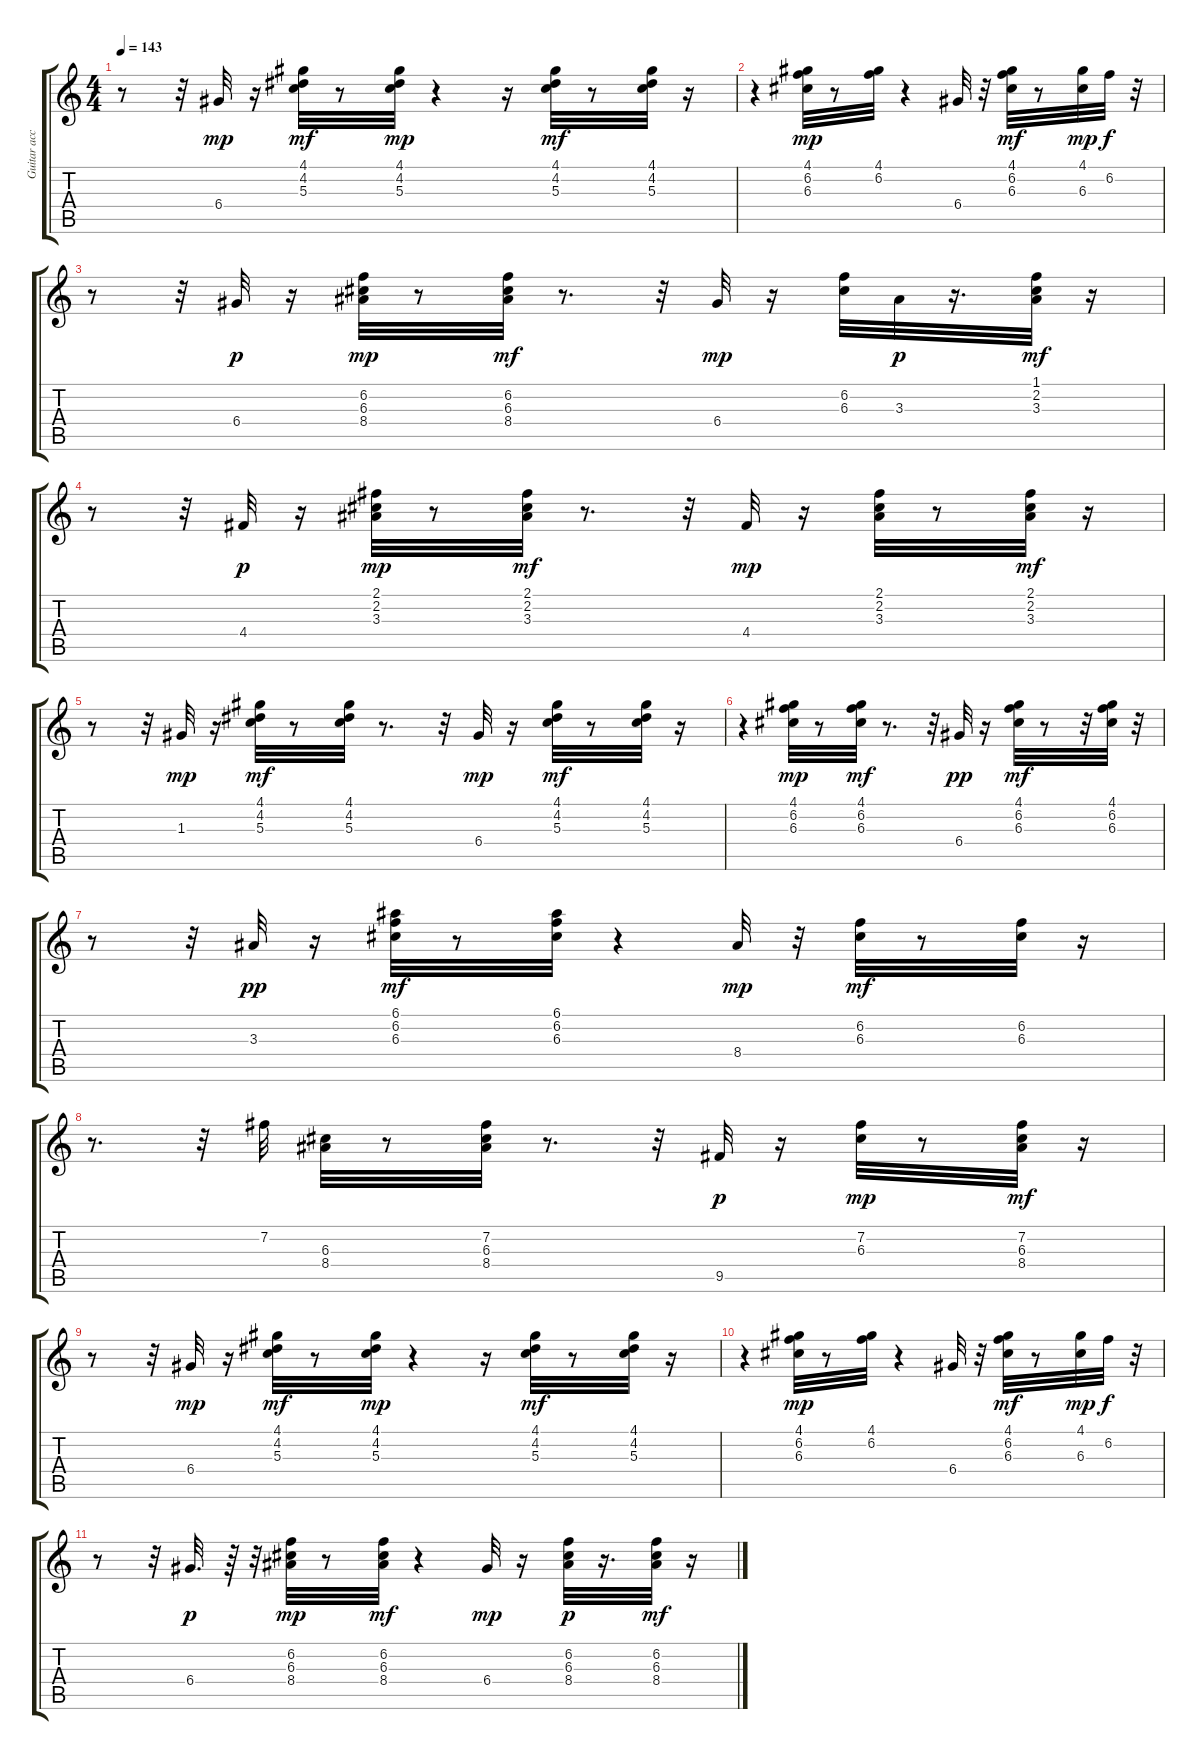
\track ("Guitar acc" "Guitar acc") {instrument acousticguitarnylon}
\staff {score tabs}
\tuning (E4 B3 G3 D3 A2 E2) {hide}
\ts (4 4)
\tempo 143
\clef g2
\ks c
r.8{dy mf} r.32 6.4.32{dy mp} r.16 (4.1 4.2 5.3).32{dy mf} r.8 (4.1 4.2 5.3).32{dy mp} r.4 r.16 (4.1 4.2 5.3).32{dy mf} r.8 (4.1 4.2 5.3).32 r.16 |
r.4 (4.1 6.2 6.3).32{dy mp} r.8 (4.1 6.2).32 r.4 6.4.32 r.32 (4.1 6.2 6.3).32{dy mf} r.8 (4.1 6.3).32{dy mp} 6.2.32{dy f} r.32 |
r.8 r.32 6.4.32{dy p} r.16 (6.2 6.3 8.4).32{dy mp} r.8 (6.2 6.3 8.4).32{dy mf} r.8{d} r.32 6.4.32{dy mp} r.16 (6.2 6.3).32 3.3.32{dy p} r.16{d} (1.1 2.2 3.3).32{dy mf} r.16 |
r.8 r.32 4.4.32{dy p} r.16 (2.1 2.2 3.3).32{dy mp} r.8 (2.1 2.2 3.3).32{dy mf} r.8{d} r.32 4.4.32{dy mp} r.16 (2.1 2.2 3.3).32 r.8 (2.1 2.2 3.3).32{dy mf} r.16 |
r.8 r.32 1.3.32{dy mp} r.16 (4.1 4.2 5.3).32{dy mf} r.8 (4.1 4.2 5.3).32 r.8{d} r.32 6.4.32{dy mp} r.16 (4.1 4.2 5.3).32{dy mf} r.8 (4.1 4.2 5.3).32 r.16 |
r.4 (4.1 6.2 6.3).32{dy mp} r.8 (4.1 6.2 6.3).32{dy mf} r.8{d} r.32 6.4.32{dy pp} r.16 (4.1 6.2 6.3).32{dy mf} r.8 r.32 (4.1 6.2 6.3).32 r.32 |
r.8 r.32 3.3.32{dy pp} r.16 (6.1 6.2 6.3).32{dy mf} r.8 (6.1 6.2 6.3).32 r.4 8.4.32{dy mp} r.32 (6.2 6.3).32{dy mf} r.8 (6.2 6.3).32 r.16 |
r.8{d} r.32 7.2.32 (6.3 8.4).32 r.8 (7.2 6.3 8.4).32 r.8{d} r.32 9.5.32{dy p} r.16 (7.2 6.3).32{dy mp} r.8 (7.2 6.3 8.4).32{dy mf} r.16 |
r.8 r.32 6.4.32{dy mp} r.16 (4.1 4.2 5.3).32{dy mf} r.8 (4.1 4.2 5.3).32{dy mp} r.4 r.16 (4.1 4.2 5.3).32{dy mf} r.8 (4.1 4.2 5.3).32 r.16 |
r.4 (4.1 6.2 6.3).32{dy mp} r.8 (4.1 6.2).32 r.4 6.4.32 r.32 (4.1 6.2 6.3).32{dy mf} r.8 (4.1 6.3).32{dy mp} 6.2.32{dy f} r.32 |
r.8 r.32 6.4.32{d dy p} r.64 r.32 (6.2 6.3 8.4).32{dy mp} r.8 (6.2 6.3 8.4).32{dy mf} r.4 6.4.32{dy mp} r.16 (6.2 6.3 8.4).32{dy p} r.16{d} (6.2 6.3 8.4).32{dy mf} r.16
